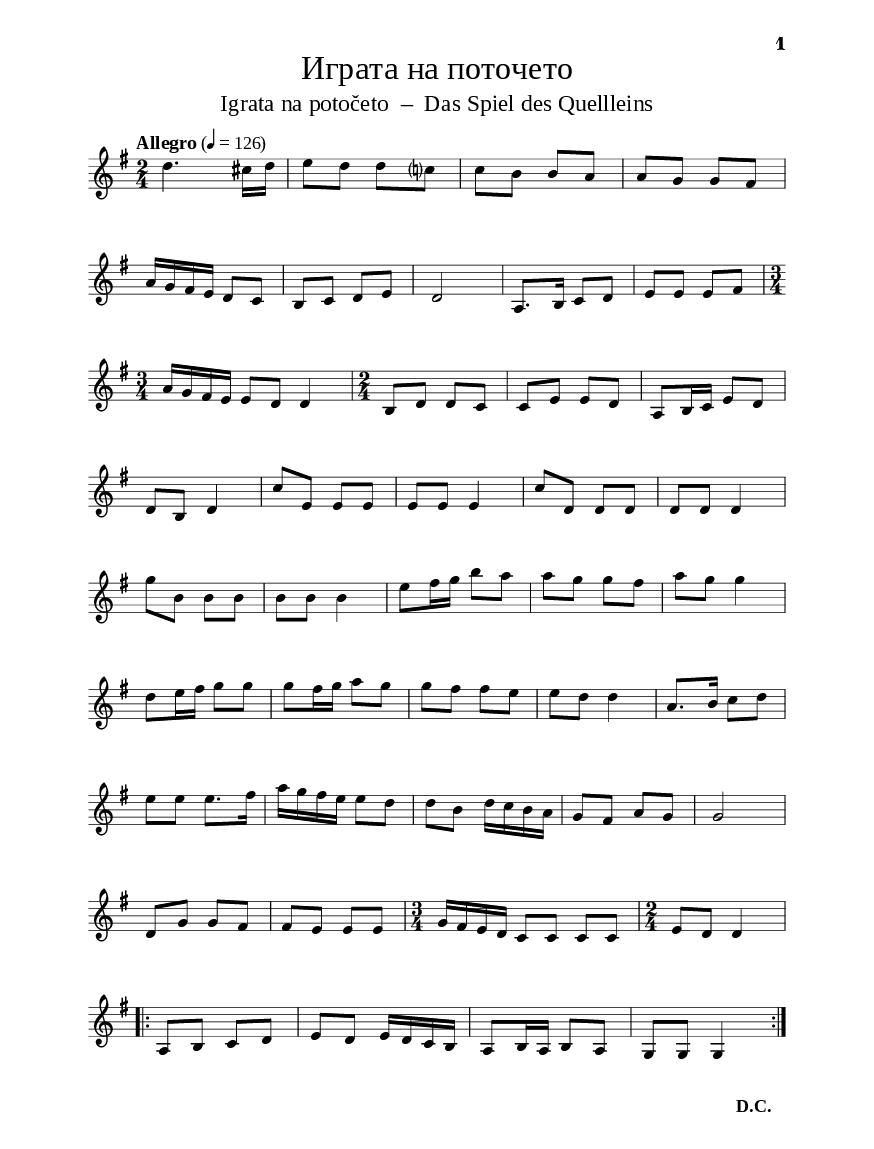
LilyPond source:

\version "2.24.3"

% include paper part and global functions
\include "include/globals.ily"

\bookpart {
  \label #'ref172
  \tocItem \markup "Играта на поточето – Igrata na potočeto"
  \include "include/bookpart-paper.ily"

  \score {
    \include "include/score-layout.ily"

    \new Voice \absolute {
      \clef treble
      \key g \major
      \time 2/4
      \tempoFunc "Allegro" 4 "126"
      %\autoBeamOff
      d''4. cis''16 d''16 | % 2
      e''8 d''8 d''8 c''?8 | % 3
      c''8 b'8 b'8 a'8 | % 4
      a'8 g'8 g'8 fis'8 \break | % 5
      a'16 g'16 fis'16 e'16 d'8 c'8 | % 6
      b8 c'8 d'8 e'8 | % 7
      d'2 | % 8
      a8. b16 c'8 d'8 | % 9
      e'8 e'8 e'8 fis'8 \break

      \time 3/4  a'16 g'16 fis'16 e'16 e'8 d'8 d'4 | % 11
      \time 2/4  b8 d'8 d'8 c'8 | % 12
      c'8 e'8 e'8 d'8 | % 13
      a8 b16 c'16 e'8 d'8 \break | % 14
      d'8 b8 d'4 | % 15
      c''8 e'8 e'8 e'8 | % 16
      e'8 e'8 e'4 | % 17
      c''8 d'8 d'8 d'8 | % 18
      d'8 d'8 d'4 \break | % 19
      g''8 b'8 b'8 b'8 |
      b'8 b'8 b'4 | % 21
      e''8 fis''16 g''16 b''8 a''8 | % 22
      a''8 g''8 g''8 fis''8 | % 23
      a''8 g''8 g''4 \break | % 24
      d''8 e''16 fis''16 g''8 g''8 | % 25
      g''8 fis''16 g''16 a''8 g''8 | % 26
      g''8 fis''8 fis''8 e''8 | % 27
      e''8 d''8 d''4 | % 28
      a'8. b'16 c''8 d''8 \break | % 29
      e''8 e''8 e''8. fis''16 |
      a''16 g''16 fis''16 e''16 e''8 d''8 | % 31
      d''8 b'8 d''16 c''16 b'16 a'16 | % 32
      g'8 fis'8 a'8 g'8 | % 33
      g'2 \break | % 34
      d'8 g'8 g'8 fis'8 | % 35
      fis'8 e'8 e'8 e'8 | % 36
      \time 3/4  g'16 fis'16 e'16 d'16 \autoBeamOff c'8 [c'8] c'8 [c'8] | \autoBeamOn % 37
      \time 2/4  e'8 d'8 d'4 \break | % 38
      \bar ".|:-|"
      a8 b8 c'8 d'8 | % 39
      e'8 d'8 e'16 d'16 c'16 b16 |
      a8 b16 a16 b8 a8 | % 41
      g8 g8 g4
      \bar ":|."
    }

    %\addlyrics {}
    %\addlyrics {}

    \header {
      title = \titleFunc "Играта на поточето" "Igrata na potočeto  –  Das Spiel des Quellleins"
    }

    \midi{}

  } % score

  \markup \empty-one
  \markup \dc-one "D.C."

  % include foreign translation(s) of the song
  % \include "../../lyrics/de/000_empty_template_lyrics_de.ly"

} % bookpart

% Più mosso
%
